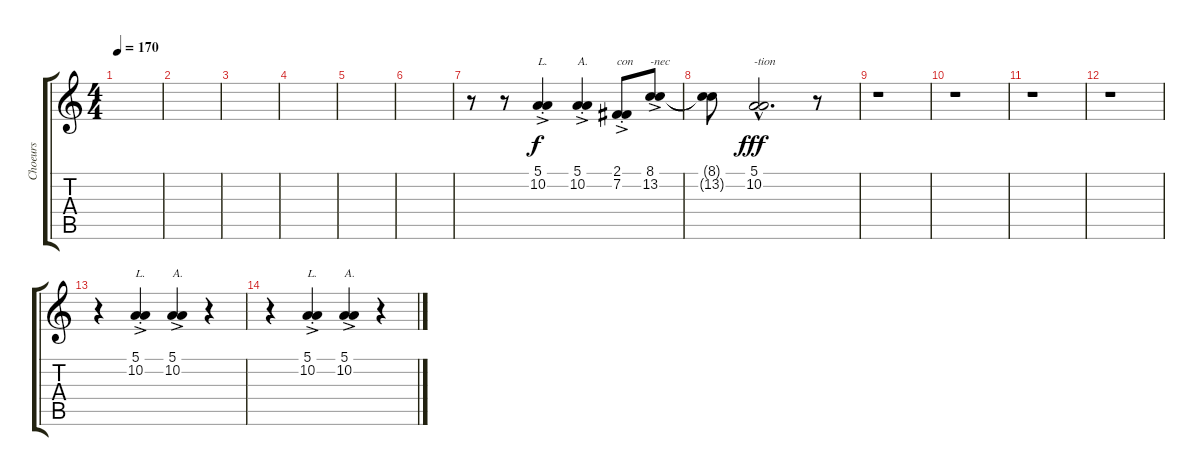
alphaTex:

\track ("Choeurs" "Choeurs") {instrument choiraahs}
\staff {score tabs}
\tuning (E4 B3 G3 D3 A2 E2) {hide}
\ts (4 4)
\tempo 170
\clef g2
\ks c
|
|
|
|
|
|
r.8 r.8 (5.1{ac st} 10.2{ac}).4{txt "L."} (5.1{ac st} 10.2{ac}).4{txt "A."} (2.1{ac st} 7.2{ac}).8{txt "con"} (8.1{ac} 13.2{ac}).8{txt "-nec"} |
(8.1{t} 13.2{t}).8{dy f} (5.1{hac} 10.2{hac}).2{d txt "-tion" dy fff} r.8 |
r.1 |
r.1 |
r.1 |
r.1 |
r.4 (5.1{ac st} 10.2{ac}).4{txt "L."} (5.1{ac} 10.2{ac}).4{txt "A."} r.4 |
r.4 (5.1{ac st} 10.2{ac}).4{txt "L."} (5.1{ac} 10.2{ac}).4{txt "A."} r.4
